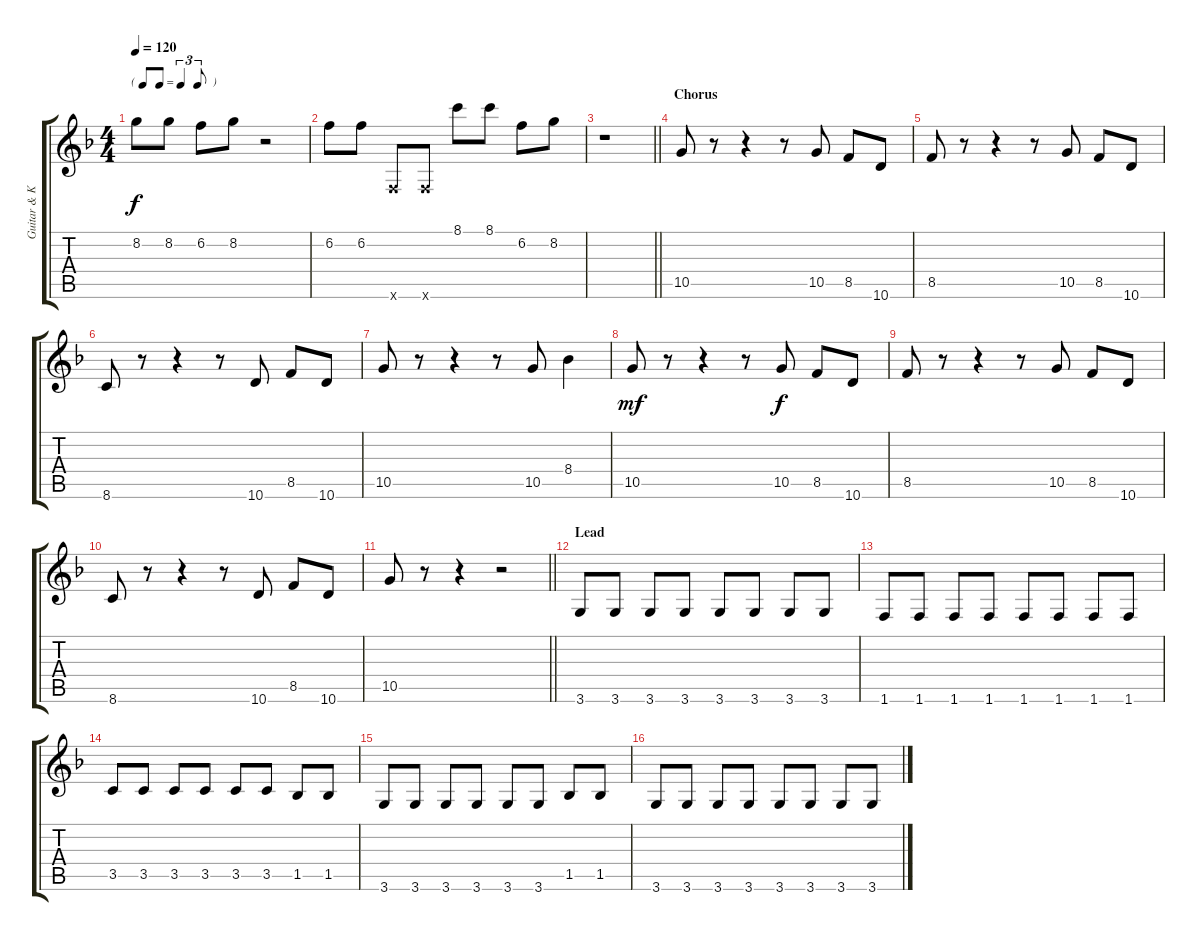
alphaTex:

\track ("Guitar & Key Parts" "Guitar & K") {instrument distortionguitar}
\staff {score tabs}
\tuning (E4 B3 G3 D3 A2 E2) {hide}
\ts (4 4)
\tf triplet8th
\tempo 120
\clef g2
\ks f
8.2.8{dy f} 8.2.8 6.2.8 8.2.8 r.2 |
6.2.8 6.2.8 1.6{x}.8 1.6{x}.8 8.1.8 8.1.8 6.2.8 8.2.8 |
\barLineRight lightlight
r.1 |
\section ("" "Chorus")
10.5.8 r.8 r.4 r.8 10.5.8 8.5.8 10.6.8 |
8.5.8 r.8 r.4 r.8 10.5.8 8.5.8 10.6.8 |
8.6.8 r.8 r.4 r.8 10.6.8 8.5.8 10.6.8 |
10.5.8 r.8 r.4 r.8 10.5.8 8.4.4 |
10.5.8{dy mf} r.8 r.4 r.8 10.5.8{dy f} 8.5.8 10.6.8 |
8.5.8 r.8 r.4 r.8 10.5.8 8.5.8 10.6.8 |
8.6.8 r.8 r.4 r.8 10.6.8 8.5.8 10.6.8 |
\barLineRight lightlight
10.5.8 r.8 r.4 r.2 |
\section ("" "Lead")
3.6.8 3.6.8 3.6.8 3.6.8 3.6.8 3.6.8 3.6.8 3.6.8 |
1.6.8 1.6.8 1.6.8 1.6.8 1.6.8 1.6.8 1.6.8 1.6.8 |
3.5.8 3.5.8 3.5.8 3.5.8 3.5.8 3.5.8 1.5.8 1.5.8 |
3.6.8 3.6.8 3.6.8 3.6.8 3.6.8 3.6.8 1.5.8 1.5.8 |
3.6.8 3.6.8 3.6.8 3.6.8 3.6.8 3.6.8 3.6.8 3.6.8
